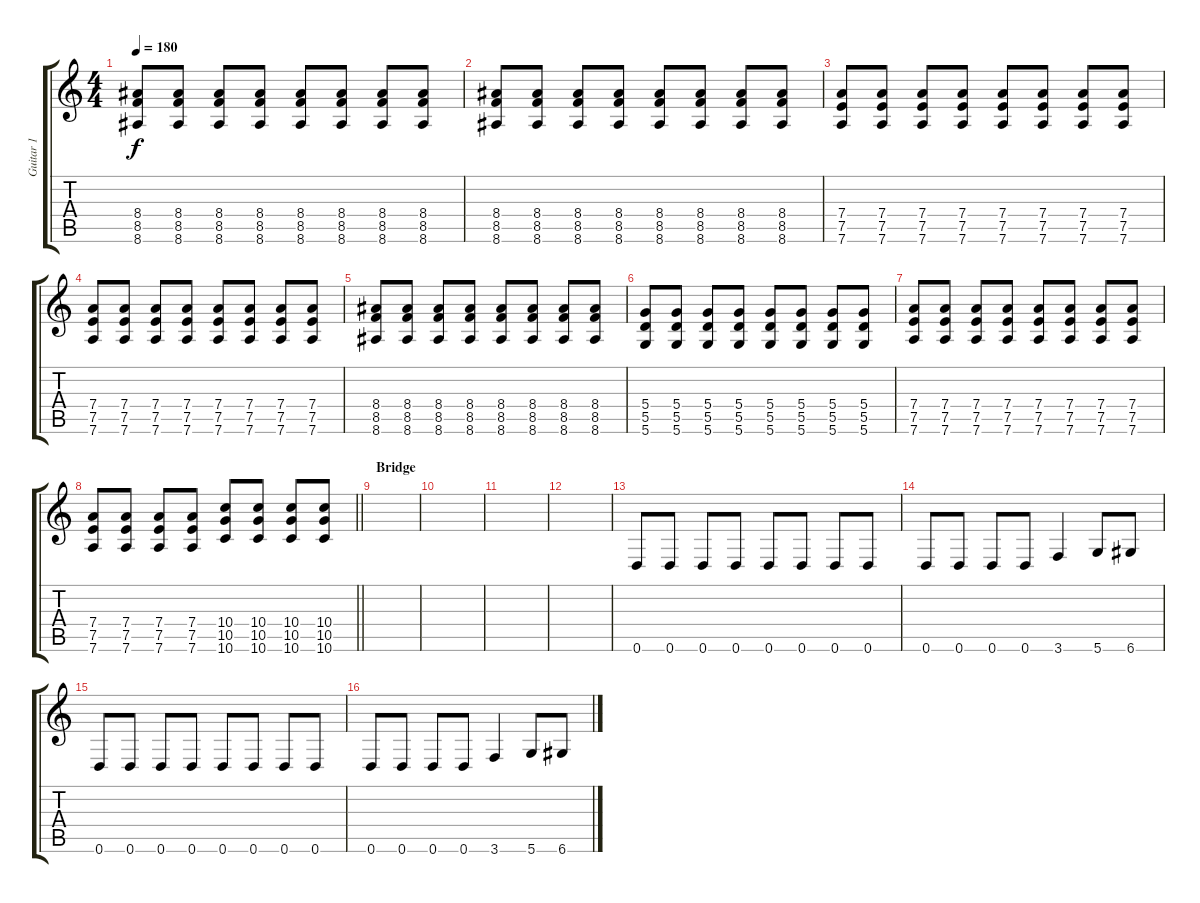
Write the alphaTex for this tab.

\track ("Guitar 1" "Guitar 1") {instrument distortionguitar}
\staff {score tabs}
\tuning (E4 B3 G3 D3 A2 D2) {hide}
\ts (4 4)
\tempo 180
\clef g2
\ks c
(8.4 8.5 8.6).8{dy f} (8.4 8.5 8.6).8 (8.4 8.5 8.6).8 (8.4 8.5 8.6).8 (8.4 8.5 8.6).8 (8.4 8.5 8.6).8 (8.4 8.5 8.6).8 (8.4 8.5 8.6).8 |
(8.4 8.5 8.6).8 (8.4 8.5 8.6).8 (8.4 8.5 8.6).8 (8.4 8.5 8.6).8 (8.4 8.5 8.6).8 (8.4 8.5 8.6).8 (8.4 8.5 8.6).8 (8.4 8.5 8.6).8 |
(7.4 7.5 7.6).8 (7.4 7.5 7.6).8 (7.4 7.5 7.6).8 (7.4 7.5 7.6).8 (7.4 7.5 7.6).8 (7.4 7.5 7.6).8 (7.4 7.5 7.6).8 (7.4 7.5 7.6).8 |
(7.4 7.5 7.6).8 (7.4 7.5 7.6).8 (7.4 7.5 7.6).8 (7.4 7.5 7.6).8 (7.4 7.5 7.6).8 (7.4 7.5 7.6).8 (7.4 7.5 7.6).8 (7.4 7.5 7.6).8 |
(8.4 8.5 8.6).8 (8.4 8.5 8.6).8 (8.4 8.5 8.6).8 (8.4 8.5 8.6).8 (8.4 8.5 8.6).8 (8.4 8.5 8.6).8 (8.4 8.5 8.6).8 (8.4 8.5 8.6).8 |
(5.4 5.5 5.6).8 (5.4 5.5 5.6).8 (5.4 5.5 5.6).8 (5.4 5.5 5.6).8 (5.4 5.5 5.6).8 (5.4 5.5 5.6).8 (5.4 5.5 5.6).8 (5.4 5.5 5.6).8 |
(7.4 7.5 7.6).8 (7.4 7.5 7.6).8 (7.4 7.5 7.6).8 (7.4 7.5 7.6).8 (7.4 7.5 7.6).8 (7.4 7.5 7.6).8 (7.4 7.5 7.6).8 (7.4 7.5 7.6).8 |
\barLineRight lightlight
(7.4 7.5 7.6).8 (7.4 7.5 7.6).8 (7.4 7.5 7.6).8 (7.4 7.5 7.6).8 (10.4 10.5 10.6).8 (10.4 10.5 10.6).8 (10.4 10.5 10.6).8 (10.4 10.5 10.6).8 |
\section ("" "Bridge")
|
|
|
|
0.6.8 0.6.8 0.6.8 0.6.8 0.6.8 0.6.8 0.6.8 0.6.8 |
0.6.8 0.6.8 0.6.8 0.6.8 3.6.4 5.6.8 6.6.8 |
0.6.8 0.6.8 0.6.8 0.6.8 0.6.8 0.6.8 0.6.8 0.6.8 |
0.6.8 0.6.8 0.6.8 0.6.8 3.6.4 5.6.8 6.6.8
